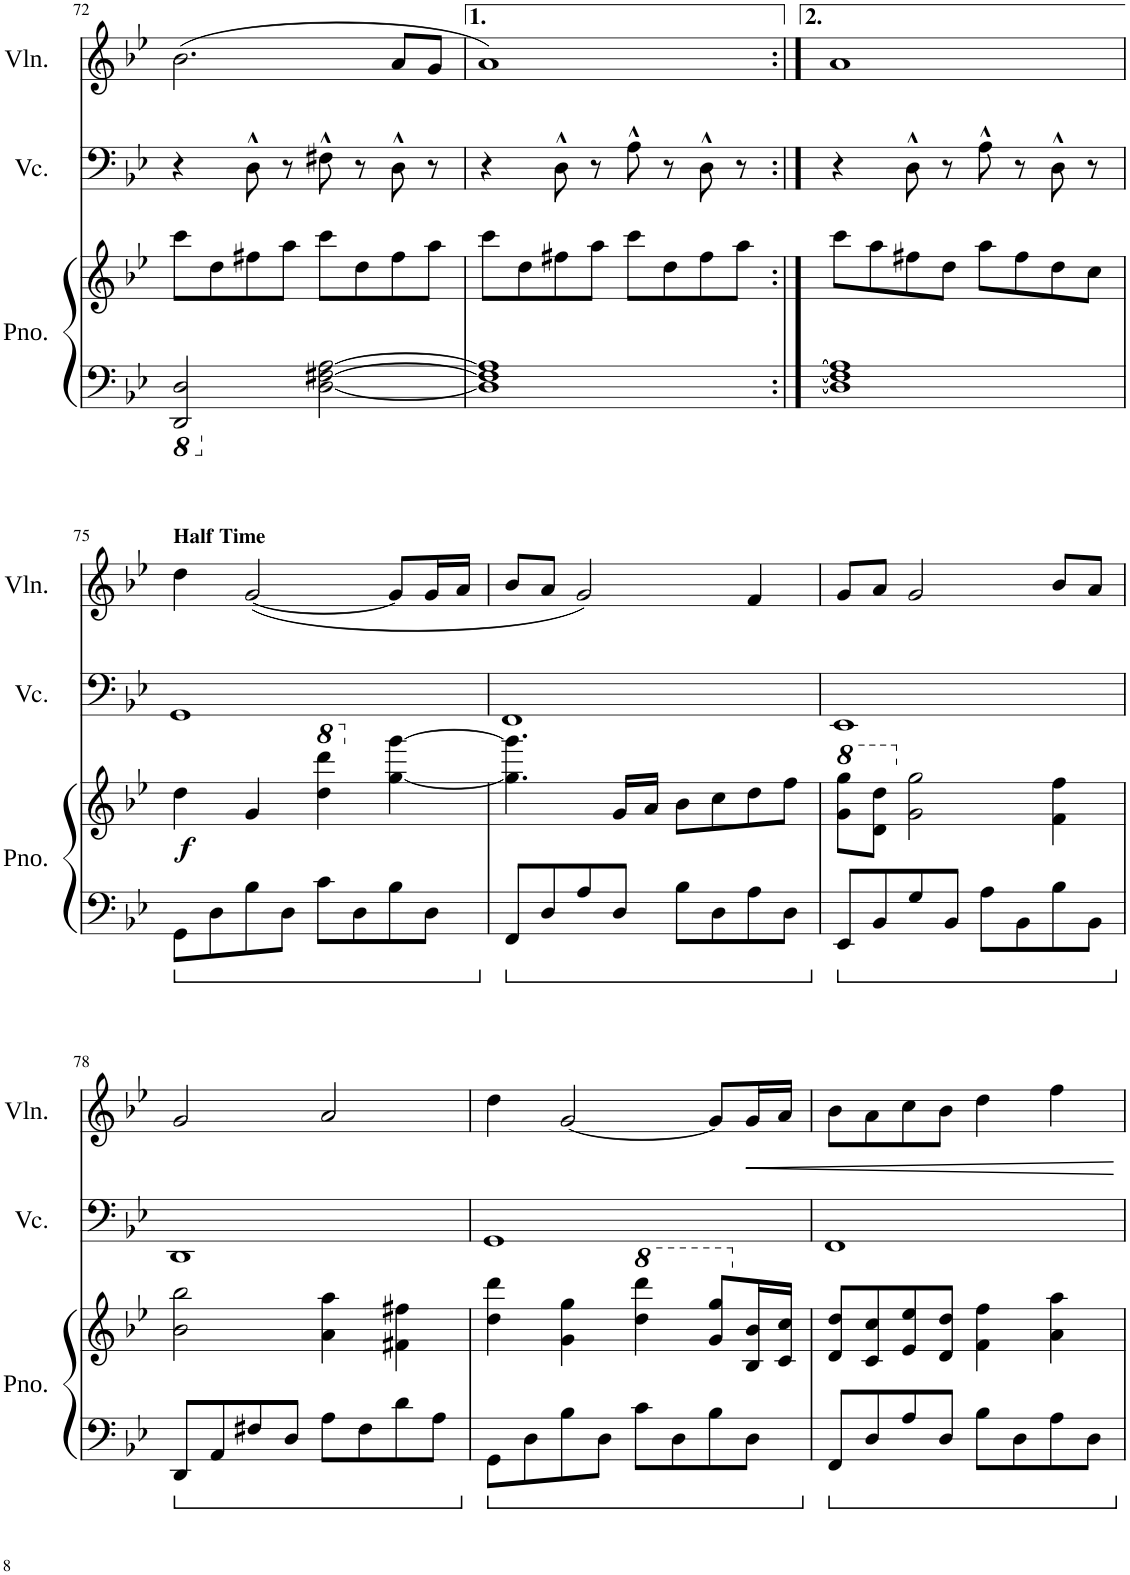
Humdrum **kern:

**kern	**kern	**dynam	**kern	**kern	**dynam
*part3	*part3	*part3	*part2	*part1	*part1
*staff4	*staff3	*staff3/4	*staff2	*staff1	*staff1
*I"Piano	*	*	*I"Violoncello	*I"Violin	*
*I'Pno.	*	*	*I'Vc.	*I'Vln.	*
!!LO:PB:g=z
*clefF4	*clefG2	*	*clefF4	*clefG2	*
*k[b-e-]	*k[b-e-]	*	*k[b-e-]	*k[b-e-]	*
*M4/4	*M4/4	*	*M4/4	*M4/4	*
*8ba	*	*	*	*	*
=72	=72	=72	=72	=72	=72
2DDD/ 2DD/	8ccc\L	.	4r	(2.b-\	.
.	8dd\	.	.	.	.
.	8ff#X\	.	8D^^\	.	.
.	8aa\J	.	8r	.	.
*X8ba	*	*	*	*	*
[2D\ [2F#X\ [2A\	8ccc\L	.	8F#X^^\	.	.
.	8dd\	.	8r	.	.
.	8ff#\	.	8D^^\	8a/L	.
.	8aa\J	.	8r	8g/J	.
=73	=73	=73	=73	=73	=73
1D] 1F#] 1A]	8ccc\L	.	4r	1a)	.
.	8dd\	.	.	.	.
.	8ff#X\	.	8D^^\	.	.
.	8aa\J	.	8r	.	.
.	8ccc\L	.	8A^^\	.	.
.	8dd\	.	8r	.	.
.	8ff#\	.	8D^^\	.	.
.	8aa\J	.	8r	.	.
=74:|!	=74:|!	=74:|!	=74:|!	=74:|!	=74:|!
[8qD [8qF#X [8qA	.	.	.	.	.
1D] 1F#] 1A]	8ccc\L	.	4r	1a	.
.	8aa\	.	.	.	.
.	8ff#X\	.	8D^^\	.	.
.	8dd\J	.	8r	.	.
.	8aa\L	.	8A^^\	.	.
.	8ff#\	.	8r	.	.
.	8dd\	.	8D^^\	.	.
.	8cc\J	.	8r	.	.
!!LO:LB:g=z
=75	=75	=75	=75	=75	=75
!	!	!	!	!LO:TX:a:B:t=Half Time	!
!	!	!LO:DY:b	!	!	!
8GG\L	4dd\	f	1GG	4dd\	.
8D\	.	.	.	.	.
8B-\	4g/	.	.	([2g/	.
8D\J	.	.	.	.	.
*	*8va	*	*	*	*
8c\L	4ddd\ 4dddd\	.	.	.	.
8D\	.	.	.	.	.
*	*X8va	*	*	*	*
8B-\	[4gg\ [4ggg\	.	.	8g/L]	.
8D\J	.	.	.	16g/L	.
.	.	.	.	16a/JJ	.
=76	=76	=76	=76	=76	=76
8FF/L	4.gg\] 4.ggg\]	.	1FF	8b-/L	.
8D/	.	.	.	8a/J	.
8A/	.	.	.	2g/)	.
8D/J	16g/LL	.	.	.	.
.	16a/JJ	.	.	.	.
8B-\L	8b-\L	.	.	.	.
8D\	8cc\	.	.	.	.
8A\	8dd\	.	.	4f/	.
8D\J	8ff\J	.	.	.	.
=77	=77	=77	=77	=77	=77
*	*8va	*	*	*	*
8EE-/L	8gg\ 8ggg\L	.	1EE-	8g/L	.
8BB-/	8dd\ 8ddd\J	.	.	8a/J	.
*	*X8va	*	*	*	*
8G/	2g\ 2gg\	.	.	2g/	.
8BB-/J	.	.	.	.	.
8A\L	.	.	.	.	.
8BB-\	.	.	.	.	.
8B-\	4f\ 4ff\	.	.	8b-/L	.
8BB-\J	.	.	.	8a/J	.
!!LO:LB:g=z
=78	=78	=78	=78	=78	=78
8DD/L	2b-\ 2bb-\	.	1DD	2g/	.
8AA/	.	.	.	.	.
8F#X/	.	.	.	.	.
8D/J	.	.	.	.	.
8A\L	4a\ 4aa\	.	.	2a/	.
8F#\	.	.	.	.	.
8d\	4f#X\ 4ff#X\	.	.	.	.
8A\J	.	.	.	.	.
=79	=79	=79	=79	=79	=79
8GG\L	4dd\ 4ddd\	.	1GG	4dd\	.
8D\	.	.	.	.	.
8B-\	4g\ 4gg\	.	.	[2g/	.
8D\J	.	.	.	.	.
*	*8va	*	*	*	*
8c\L	4ddd\ 4dddd\	.	.	.	.
8D\	.	.	.	.	.
8B-\	8gg/ 8ggg/L	.	.	8g/L]	.
*	*X8va	*	*	*	*
!	!	!	!	!	!LO:HP:b
8D\J	16B-/ 16b-/L	.	.	16g/L	<
.	16c/ 16cc/JJ	.	.	16a/JJ	.
=80	=80	=80	=80	=80	=80
8FF/L	8d/ 8dd/L	.	1FF	8b-\L	.
8D/	8c/ 8cc/	.	.	8a\	.
8A/	8e-/ 8ee-/	.	.	8cc\	.
8D/J	8d/ 8dd/J	.	.	8b-\J	.
8B-\L	4f\ 4ff\	.	.	4dd\	.
8D\	.	.	.	.	.
8A\	4a\ 4aa\	.	.	4ff\	.
8D\J	.	.	.	.	.
.	.	.	.	.	[
=	=	=	=	=	=
*-	*-	*-	*-	*-	*-
